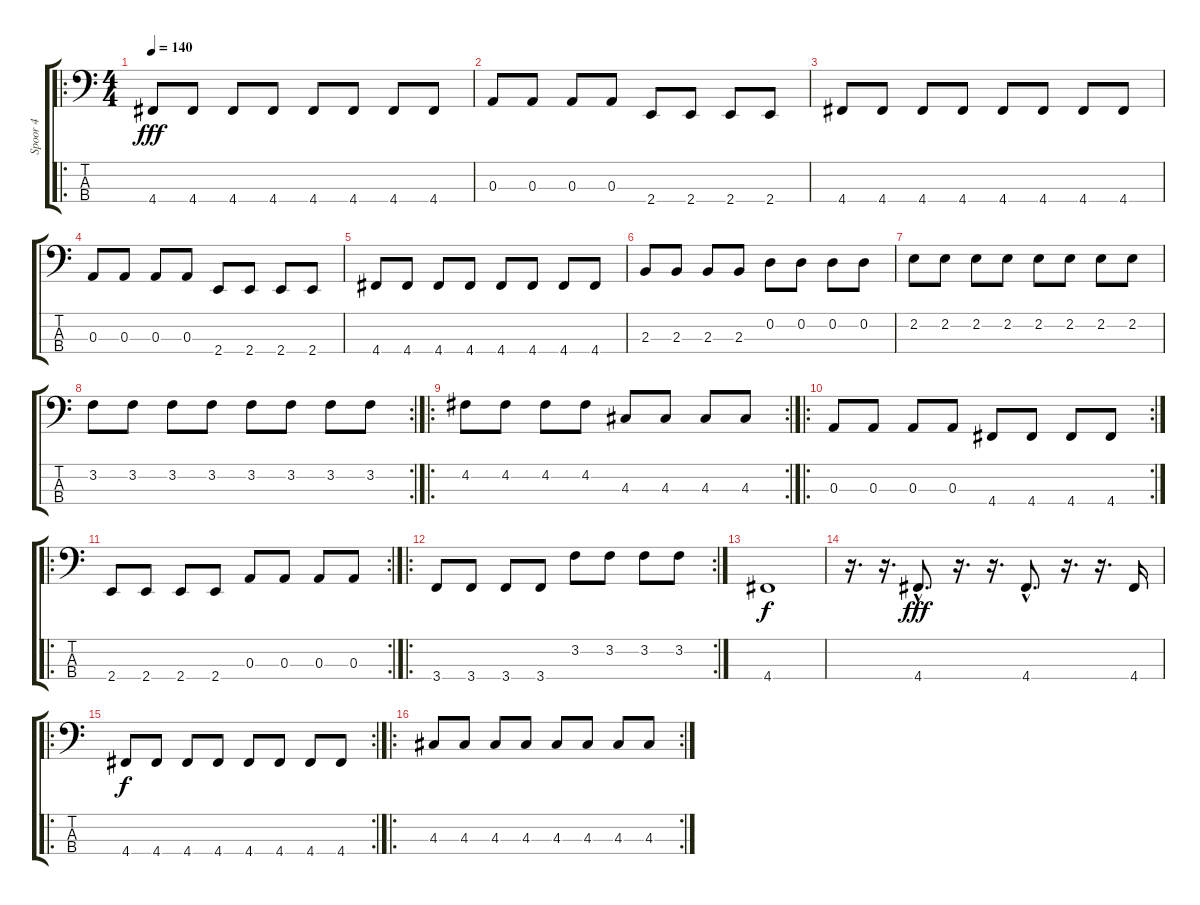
\track ("Spoor 4" "Spoor 4") {instrument electricbassfinger}
\staff {score tabs}
\tuning (G2 D2 A1 D1) {hide}
\ro
\ts (4 4)
\tempo 140
\clef f4
\ks c
4.4.8{dy fff} 4.4.8 4.4.8 4.4.8 4.4.8 4.4.8 4.4.8 4.4.8 |
0.3.8 0.3.8 0.3.8 0.3.8 2.4.8 2.4.8 2.4.8 2.4.8 |
4.4.8 4.4.8 4.4.8 4.4.8 4.4.8 4.4.8 4.4.8 4.4.8 |
0.3.8 0.3.8 0.3.8 0.3.8 2.4.8 2.4.8 2.4.8 2.4.8 |
4.4.8 4.4.8 4.4.8 4.4.8 4.4.8 4.4.8 4.4.8 4.4.8 |
2.3.8 2.3.8 2.3.8 2.3.8 0.2.8 0.2.8 0.2.8 0.2.8 |
2.2.8 2.2.8 2.2.8 2.2.8 2.2.8 2.2.8 2.2.8 2.2.8 |
\rc 2
3.2.8 3.2.8 3.2.8 3.2.8 3.2.8 3.2.8 3.2.8 3.2.8 |
\ro
\rc 2
4.2.8 4.2.8 4.2.8 4.2.8 4.3.8 4.3.8 4.3.8 4.3.8 |
\ro
\rc 2
0.3.8 0.3.8 0.3.8 0.3.8 4.4.8 4.4.8 4.4.8 4.4.8 |
\ro
\rc 2
2.4.8 2.4.8 2.4.8 2.4.8 0.3.8 0.3.8 0.3.8 0.3.8 |
\ro
\rc 2
3.4.8 3.4.8 3.4.8 3.4.8 3.2.8 3.2.8 3.2.8 3.2.8 |
4.4.1{dy f} |
r.16{d} r.16{d} 4.4{hac}.8{d dy fff} r.16{d} r.16{d} 4.4{hac}.8{d} r.16{d} r.16{d} 4.4.16 |
\ro
\rc 2
4.4.8{dy f} 4.4.8 4.4.8 4.4.8 4.4.8 4.4.8 4.4.8 4.4.8 |
\ro
\rc 2
4.3.8 4.3.8 4.3.8 4.3.8 4.3.8 4.3.8 4.3.8 4.3.8
